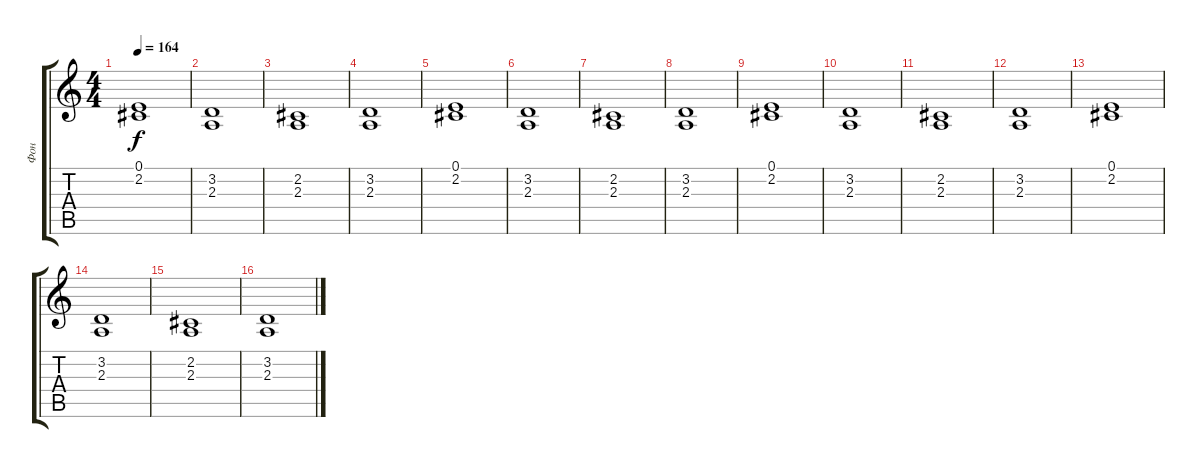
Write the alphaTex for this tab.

\track ("Фон" "Фон") {instrument stringensemble1}
\staff {score tabs}
\tuning (E4 B3 G3 D3 A2 E2) {hide}
\ts (4 4)
\tempo 164
\clef g2
\ks c
(0.1 2.2).1{dy f} |
(3.2 2.3).1 |
(2.2 2.3).1 |
(3.2 2.3).1 |
(0.1 2.2).1 |
(3.2 2.3).1 |
(2.2 2.3).1 |
(3.2 2.3).1 |
(0.1 2.2).1 |
(3.2 2.3).1 |
(2.2 2.3).1 |
(3.2 2.3).1 |
(0.1 2.2).1 |
(3.2 2.3).1 |
(2.2 2.3).1 |
(3.2 2.3).1
